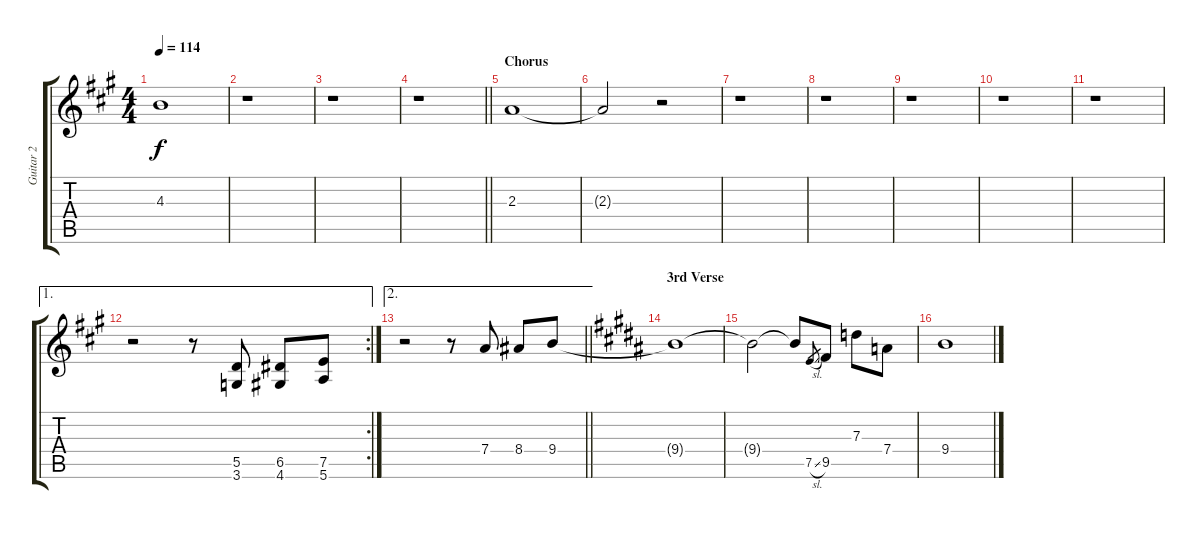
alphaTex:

\track ("Guitar 2" "Guitar 2") {instrument distortionguitar}
\staff {score tabs}
\tuning (E4 B3 G3 D3 A2 E2) {hide}
\ts (4 4)
\tempo 114
\clef g2
\ks a
4.3.1{dy f} |
r.1 |
r.1 |
\barLineRight lightlight
r.1 |
\section ("" "Chorus")
2.3.1 |
2.3{t}.2 r.2 |
r.1 |
r.1 |
r.1 |
r.1 |
r.1 |
\ae 1
\rc 2
r.2 r.8 (5.5 3.6).8 (6.5 4.6).8 (7.5 5.6).8 |
\ae 2
\barLineRight lightlight
r.2 r.8 7.4.8 8.4.8 9.4.8 |
\section ("" "3rd Verse")
\ks b
9.4{t}.1 |
9.4{t}.2 9.4{t}.8 7.5{sl}.8{gr} 9.5.8 7.3.8 7.4.8 |
\ks g#minor
9.4.1
